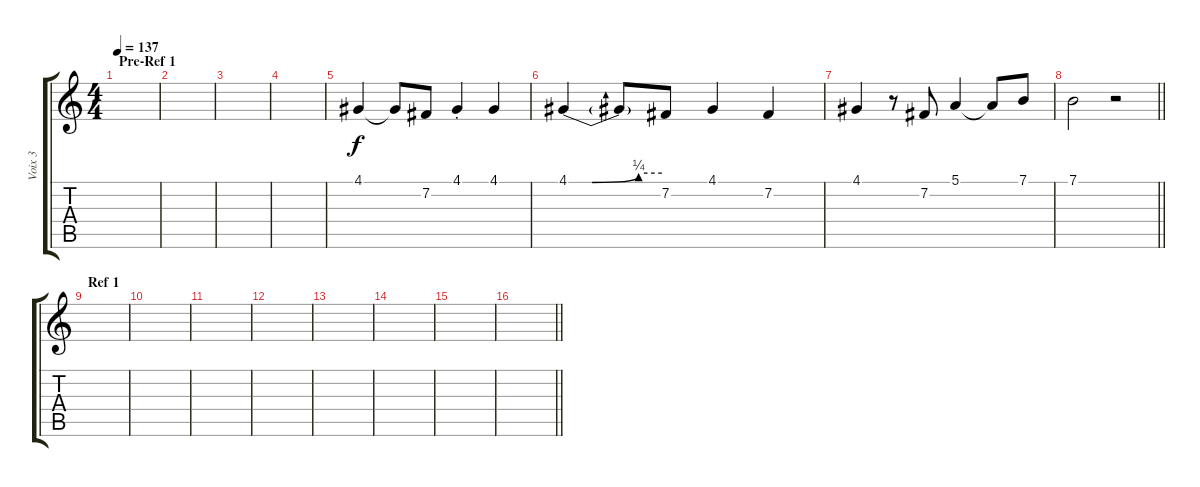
\track ("Voix 3" "Voix 3") {instrument clarinet}
\staff {score tabs}
\tuning (E4 B3 G3 D3 A2 E2) {hide}
\ts (4 4)
\section ("" "Pre-Ref 1")
\tempo 137
\clef g2
\ks c
|
|
|
|
4.1.4 4.1{t}.8 7.2.8 4.1{st}.4 4.1.4 |
4.1{be (custom 0 0 15 0 45 1 60 1)}.4 4.1{t}.8 7.2.8 4.1.4 7.2.4 |
4.1.4 r.8 7.2.8 5.1.4 5.1{t}.8 7.1.8 |
\barLineRight lightlight
7.1.2 r.2 |
\section ("" "Ref 1")
|
|
|
|
|
|
|
\barLineRight lightlight
